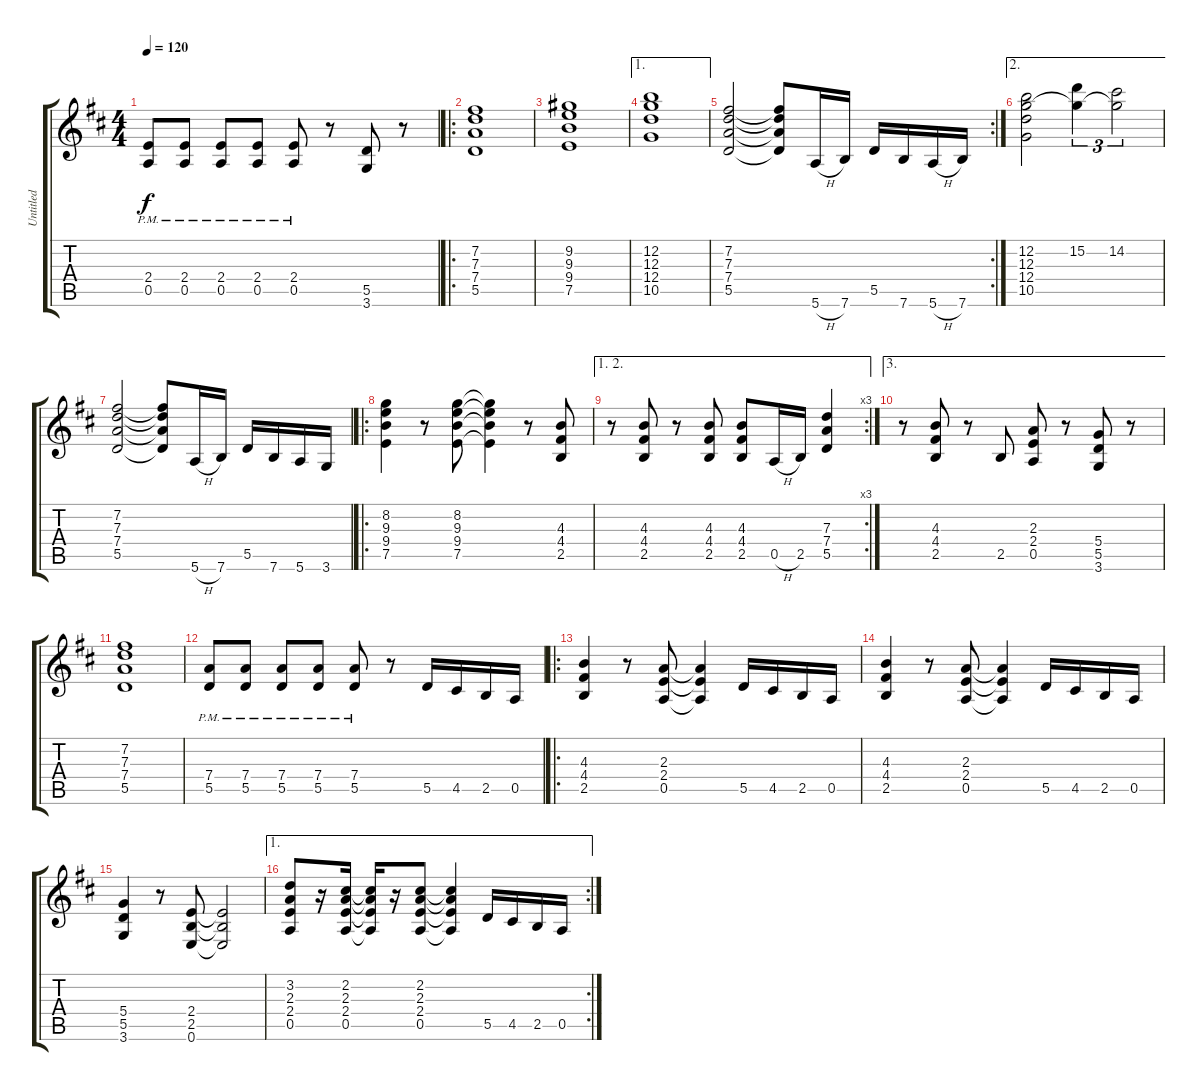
\track ("Untitled" "Untitled") {instrument distortionguitar}
\staff {score tabs}
\tuning (E4 B3 G3 D3 A2 E2) {hide}
\ts (4 4)
\tempo 120
\clef g2
\ks d
(2.4{pm} 0.5{pm}).8{dy f} (2.4{pm} 0.5{pm}).8 (2.4{pm} 0.5{pm}).8 (2.4{pm} 0.5{pm}).8 (2.4{pm} 0.5{pm}).8 r.8 (5.5 3.6).8 r.8 |
\ro
(7.2 7.3 7.4 5.5).1 |
(9.2 9.3 9.4 7.5).1 |
\ae 1
(12.2 12.3 12.4 10.5).1 |
\rc 2
(7.2 7.3 7.4 5.5).2 (7.2{t} 7.3{t} 7.4{t} 5.5{t}).8 5.6{h}.16 7.6.16 5.5.16 7.6.16 5.6{h}.16 7.6.16 |
\ae 2
(12.2 12.3 12.4 10.5).2 (15.2 12.3{t}).4{tu (3 2)} (14.2 12.3{t}).2{tu (3 2)} |
(7.2 7.3 7.4 5.5).2 (7.2{t} 7.3{t} 7.4{t} 5.5{t}).8 5.6{h}.16 7.6.16 5.5.16 7.6.16 5.6.16 3.6.16 |
\ro
(8.2 9.3 9.4 7.5).4 r.8 (8.2 9.3 9.4 7.5).8 (8.2{t} 9.3{t} 9.4{t} 7.5{t}).4 r.8 (4.3 4.4 2.5).8 |
\ae (1 2)
\rc 3
r.8 (4.3 4.4 2.5).8 r.8 (4.3 4.4 2.5).8 (4.3 4.4 2.5).8 0.5{h}.16 2.5.16 (7.3 7.4 5.5).4 |
\ae 3
r.8 (4.3 4.4 2.5).8 r.8 2.5.8 (2.3 2.4 0.5).8 r.8 (5.4 5.5 3.6).8 r.8 |
(7.2 7.3 7.4 5.5).1 |
(7.4{pm} 5.5{pm}).8 (7.4{pm} 5.5{pm}).8 (7.4{pm} 5.5{pm}).8 (7.4{pm} 5.5{pm}).8 (7.4{pm} 5.5{pm}).8 r.8 5.5.16 4.5.16 2.5.16 0.5.16 |
\ro
(4.3 4.4 2.5).4 r.8 (2.3 2.4 0.5).8 (2.3{t} 2.4{t} 0.5{t}).4 5.5.16 4.5.16 2.5.16 0.5.16 |
(4.3 4.4 2.5).4 r.8 (2.3 2.4 0.5).8 (2.3{t} 2.4{t} 0.5{t}).4 5.5.16 4.5.16 2.5.16 0.5.16 |
(5.4 5.5 3.6).4 r.8 (2.4 2.5 0.6).8 (2.4{t} 2.5{t} 0.6{t}).2 |
\ae 1
\rc 2
(3.2 2.3 2.4 0.5).8 r.16 (2.2 2.3 2.4 0.5).16 (2.2{t} 2.3{t} 2.4{t} 0.5{t}).16 r.16 (2.2 2.3 2.4 0.5).8 (2.2{t} 2.3{t} 2.4{t} 0.5{t}).4 5.5.16 4.5.16 2.5.16 0.5.16
